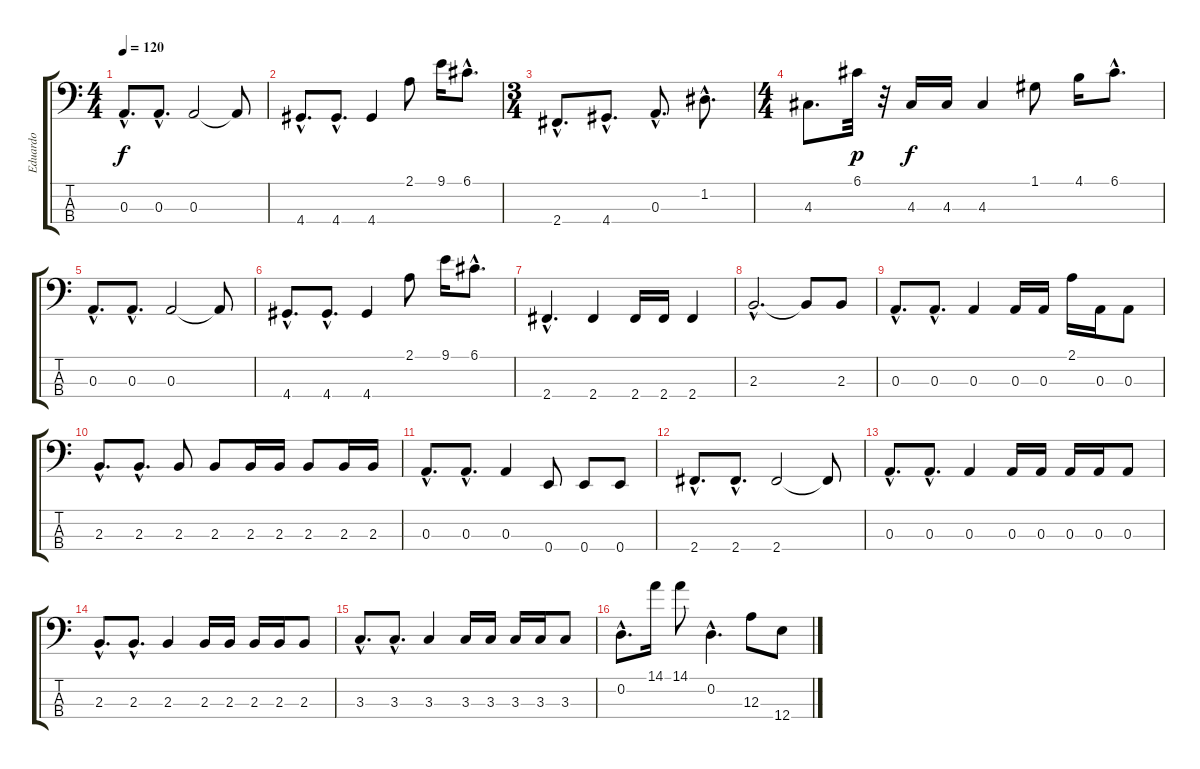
\track ("Eduardo" "Eduardo") {instrument electricbasspick}
\staff {score tabs}
\tuning (G2 D2 A1 E1) {hide}
\ts (4 4)
\tempo 120
\clef f4
\ks c
0.3{hac}.8{d dy f} 0.3{hac}.8{d} 0.3.2 0.3{t}.8 |
4.4{hac}.8{d} 4.4{hac}.8{d} 4.4.4 2.1.8 9.1.16 6.1{hac}.8{d} |
\ts (3 4)
2.4{hac}.8{d} 4.4{hac}.8{d} 0.3{hac}.8{d} 1.2{hac}.8{d} |
\ts (4 4)
4.3.8{d} 6.1.32{dy p} r.32 4.3.16{dy f} 4.3.16 4.3.4 1.1.8 4.1.16 6.1{hac}.8{d} |
0.3{hac}.8{d} 0.3{hac}.8{d} 0.3.2 0.3{t}.8 |
4.4{hac}.8{d} 4.4{hac}.8{d} 4.4.4 2.1.8 9.1.16 6.1{hac}.8{d} |
2.4{hac}.4{d} 2.4.4 2.4.16 2.4.16 2.4.4 |
2.3{hac}.2{d} 2.3{t}.8 2.3.8 |
0.3{hac}.8{d} 0.3{hac}.8{d} 0.3.4 0.3.16 0.3.16 2.1.16 0.3.16 0.3.8 |
2.3{hac}.8{d} 2.3{hac}.8{d} 2.3.8 2.3.8 2.3.16 2.3.16 2.3.8 2.3.16 2.3.16 |
0.3{hac}.8{d} 0.3{hac}.8{d} 0.3.4 0.4.8 0.4.8 0.4.8 |
2.4{hac}.8{d} 2.4{hac}.8{d} 2.4.2 2.4{t}.8 |
0.3{hac}.8{d} 0.3{hac}.8{d} 0.3.4 0.3.16 0.3.16 0.3.16 0.3.16 0.3.8 |
2.3{hac}.8{d} 2.3{hac}.8{d} 2.3.4 2.3.16 2.3.16 2.3.16 2.3.16 2.3.8 |
3.3{hac}.8{d} 3.3{hac}.8{d} 3.3.4 3.3.16 3.3.16 3.3.16 3.3.16 3.3.8 |
0.2{hac}.8{d} 14.1.16 14.1.8 0.2{hac}.4{d} 12.3.8 12.4.8
